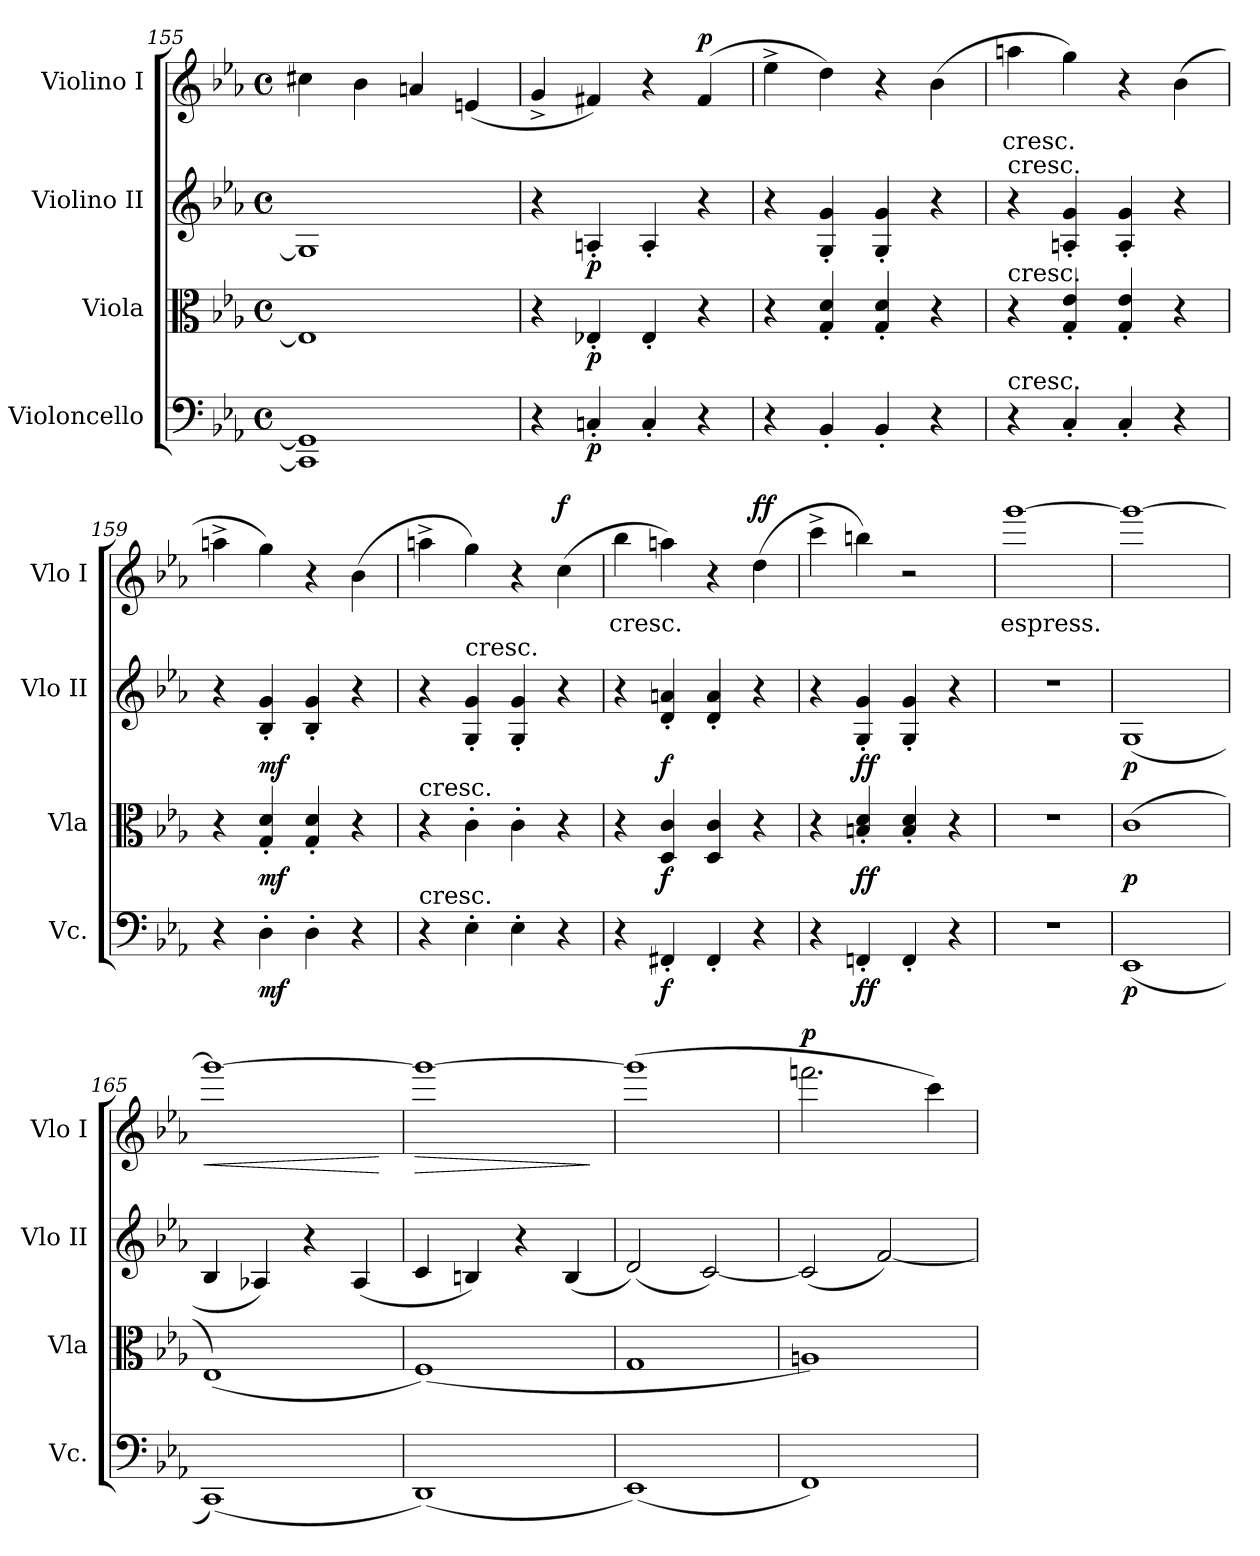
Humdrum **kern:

**kern	**dynam	**kern	**dynam	**kern	**dynam	**kern	**text	**dynam
*part4	*part4	*part3	*part3	*part2	*part2	*part1	*part1	*part1
*staff4	*staff4	*staff3	*staff3	*staff2	*staff2	*staff1	*staff1	*staff1
*I"Violoncello	*	*I"Viola	*	*I"Violino II	*	*I"Violino I	*	*
*I'Vc.	*	*I'Vla	*	*I'Vlo II	*	*I'Vlo I	*	*
*clefF4	*	*clefC3	*	*clefG2	*	*clefG2	*	*
*k[b-e-a-]	*	*k[b-e-a-]	*	*k[b-e-a-]	*	*k[b-e-a-]	*	*
*M4/4	*	*M4/4	*	*M4/4	*	*M4/4	*	*
*met(c)	*	*met(c)	*	*met(c)	*	*met(c)	*	*
=155	=155	=155	=155	=155	=155	=155	=155	=155
1CC#] 1GG]	.	1E-]	.	1G]	.	4cc#X\	.	.
.	.	.	.	.	.	4b-\	.	.
.	.	.	.	.	.	4an/	.	.
.	.	.	.	.	.	(4en/	.	.
=156	=156	=156	=156	=156	=156	=156	=156	=156
4r	.	4r	.	4r	.	4g^/	.	.
!	!LO:DY:b	!	!LO:DY:b	!	!LO:DY:b	!	!	!
4Cn'/	p	4E-X'/	p	4An'/	p	4f#X/)	.	.
4C'/	.	4E-'/	.	4A'/	.	4r	.	.
!	!	!	!	!	!	!	!	!LO:DY:b
4r	.	4r	.	4r	.	(4f#/	.	p
=157	=157	=157	=157	=157	=157	=157	=157	=157
4r	.	4r	.	4r	.	4ee-^\	.	.
4BB-'/	.	4G/' 4d/'	.	4G/' 4g/'	.	4dd\)	.	.
4BB-'/	.	4G/' 4d/'	.	4G/' 4g/'	.	4r	.	.
4r	.	4r	.	4r	.	(4b-\	.	.
=158	=158	=158	=158	=158	=158	=158	=158	=158
!	!	!	!	!LO:TX:a:t=cresc.	!	!	!	!
!	!	!LO:TX:a:t=cresc.	!	!	!	!	!	!
!LO:TX:a:t=cresc.	!	!	!	!	!	!	!	!
!	!	!	!	!	!	!	!LO:LY:b	!
4r	.	4r	.	4r	.	4aan\	cresc.	.
4C'/	.	4G/' 4e-/'	.	4An/' 4g/'	.	4gg\)	.	.
4C'/	.	4G/' 4e-/'	.	4A/' 4g/'	.	4r	.	.
4r	.	4r	.	4r	.	(4b-\	.	.
=159	=159	=159	=159	=159	=159	=159	=159	=159
4r	.	4r	.	4r	.	4aan^\	.	.
!	!LO:DY:b	!	!LO:DY:b	!	!LO:DY:b	!	!	!
4D'\	mf	4G/' 4d/'	mf	4B-/' 4g/'	mf	4gg\)	.	.
4D'\	.	4G/' 4d/'	.	4B-/' 4g/'	.	4r	.	.
4r	.	4r	.	4r	.	(4b-\	.	.
=160	=160	=160	=160	=160	=160	=160	=160	=160
!	!	!LO:TX:a:t=cresc.	!	!	!	!	!	!
!LO:TX:a:t=cresc.	!	!	!	!	!	!	!	!
4r	.	4r	.	4r	.	4aan^\	.	.
!	!	!	!	!LO:TX:a:t=cresc.	!	!	!	!
4E-'\	.	4c'\	.	4G/' 4g/'	.	4gg\)	.	.
4E-'\	.	4c'\	.	4G/' 4g/'	.	4r	.	.
!	!	!	!	!	!	!	!	!LO:DY:b
4r	.	4r	.	4r	.	(4cc\	.	f
=161	=161	=161	=161	=161	=161	=161	=161	=161
!	!	!	!	!	!	!	!LO:LY:b	!
4r	.	4r	.	4r	.	4bb-\	cresc.	.
!	!LO:DY:b	!	!LO:DY:b	!	!LO:DY:b	!	!	!
4FF#X'/	f	4D/ 4c/	f	4d/' 4an/'	f	4aan\)	.	.
4FF#'/	.	4D/ 4c/	.	4d/' 4a/'	.	4r	.	.
!	!	!	!	!	!	!	!	!LO:DY:b
4r	.	4r	.	4r	.	(4dd\	.	ff
!!LO:LB:g=z
=162	=162	=162	=162	=162	=162	=162	=162	=162
4r	.	4r	.	4r	.	4ccc^\	.	.
!	!LO:DY:b	!	!LO:DY:b	!	!LO:DY:b	!	!	!
4FFn'/	ff	4Bn/' 4d/'	ff	4G/' 4g/'	ff	4bbn\)	.	.
4FF'/	.	4B/' 4d/'	.	4G/' 4g/'	.	2r	.	.
4r	.	4r	.	4r	.	.	.	.
=163	=163	=163	=163	=163	=163	=163	=163	=163
!	!	!	!	!	!	!	!LO:LY:b	!
1r	.	1r	.	1r	.	[1ggg	espress.	.
=164	=164	=164	=164	=164	=164	=164	=164	=164
!	!LO:DY:b	!	!LO:DY:b	!	!LO:DY:b	!	!	!
(1EE-	p	(1c	p	(1G	p	1ggg_	.	.
=165	=165	=165	=165	=165	=165	=165	=165	=165
!	!	!	!	!	!	!	!	!LO:HP:b
(1CC)	.	(1E-)	.	4B-/	.	1ggg_	.	<
.	.	.	.	4A-X/)	.	.	.	.
.	.	.	.	4r	.	.	.	.
.	.	.	.	(4A-/	.	.	.	.
.	.	.	.	.	.	.	.	[
=166	=166	=166	=166	=166	=166	=166	=166	=166
!	!	!	!	!	!	!	!	!LO:HP:b
(1DD)	.	(1F)	.	4c/	.	1ggg_	.	>
.	.	.	.	4Bn/)	.	.	.	.
.	.	.	.	4r	.	.	.	.
.	.	.	.	(4B/	.	.	.	.
.	.	.	.	.	.	.	.	]
=167	=167	=167	=167	=167	=167	=167	=167	=167
(1EE-)	.	1G	.	(2d/)	.	(1ggg]	.	.
.	.	.	.	[2c/)	.	.	.	.
=168	=168	=168	=168	=168	=168	=168	=168	=168
!	!	!	!	!	!	!	!	!LO:DY:b
1FF)	.	1An)	.	(2c/]	.	2.fffn\	.	p
.	.	.	.	[2f/)	.	.	.	.
.	.	.	.	.	.	4ccc\)	.	.
=	=	=	=	=	=	=	=	=
*-	*-	*-	*-	*-	*-	*-	*-	*-
